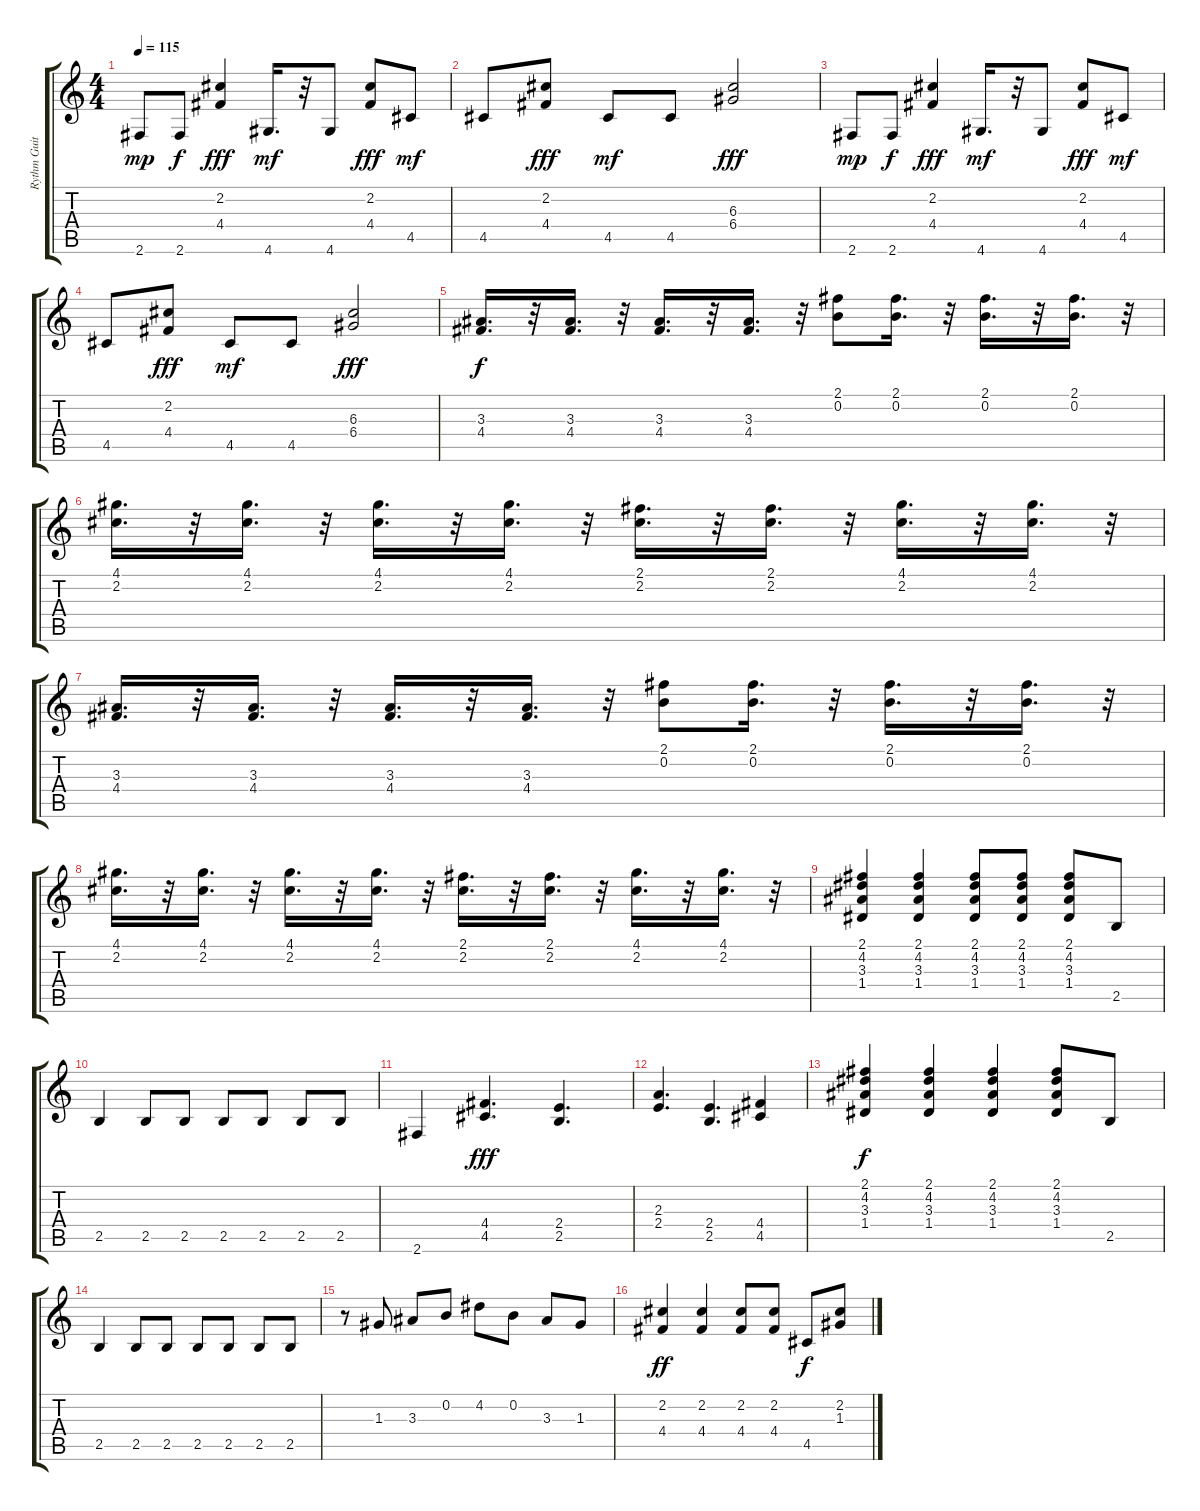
\track ("Rythm Guitar" "Rythm Guit") {instrument electricguitarjazz}
\staff {score tabs}
\tuning (E4 B3 G3 D3 A2 E2) {hide}
\ts (4 4)
\tempo 115
\clef g2
\ks c
2.6.8{dy mp} 2.6.8{dy f} (2.2 4.4).4{dy fff} 4.6.16{d dy mf} r.32 4.6.8 (2.2 4.4).8{dy fff} 4.5.8{dy mf} |
4.5.8 (2.2 4.4).8{dy fff} 4.5.8{dy mf} 4.5.8 (6.3 6.4).2{dy fff} |
2.6.8{dy mp} 2.6.8{dy f} (2.2 4.4).4{dy fff} 4.6.16{d dy mf} r.32 4.6.8 (2.2 4.4).8{dy fff} 4.5.8{dy mf} |
4.5.8 (2.2 4.4).8{dy fff} 4.5.8{dy mf} 4.5.8 (6.3 6.4).2{dy fff} |
(3.3 4.4).16{d dy f} r.32 (3.3 4.4).16{d} r.32 (3.3 4.4).16{d} r.32 (3.3 4.4).16{d} r.32 (2.1 0.2).8 (2.1 0.2).16{d} r.32 (2.1 0.2).16{d} r.32 (2.1 0.2).16{d} r.32 |
(4.1 2.2).16{d} r.32 (4.1 2.2).16{d} r.32 (4.1 2.2).16{d} r.32 (4.1 2.2).16{d} r.32 (2.1 2.2).16{d} r.32 (2.1 2.2).16{d} r.32 (4.1 2.2).16{d} r.32 (4.1 2.2).16{d} r.32 |
(3.3 4.4).16{d} r.32 (3.3 4.4).16{d} r.32 (3.3 4.4).16{d} r.32 (3.3 4.4).16{d} r.32 (2.1 0.2).8 (2.1 0.2).16{d} r.32 (2.1 0.2).16{d} r.32 (2.1 0.2).16{d} r.32 |
(4.1 2.2).16{d} r.32 (4.1 2.2).16{d} r.32 (4.1 2.2).16{d} r.32 (4.1 2.2).16{d} r.32 (2.1 2.2).16{d} r.32 (2.1 2.2).16{d} r.32 (4.1 2.2).16{d} r.32 (4.1 2.2).16{d} r.32 |
(2.1 4.2 3.3 1.4).4 (2.1 4.2 3.3 1.4).4 (2.1 4.2 3.3 1.4).8 (2.1 4.2 3.3 1.4).8 (2.1 4.2 3.3 1.4).8 2.5.8 |
2.5.4 2.5.8 2.5.8 2.5.8 2.5.8 2.5.8 2.5.8 |
2.6.4 (4.4 4.5).4{d dy fff} (2.4 2.5).4{d} |
(2.3 2.4).4{d} (2.4 2.5).4{d} (4.4 4.5).4 |
(2.1 4.2 3.3 1.4).4{dy f} (2.1 4.2 3.3 1.4).4 (2.1 4.2 3.3 1.4).4 (2.1 4.2 3.3 1.4).8 2.5.8 |
2.5.4 2.5.8 2.5.8 2.5.8 2.5.8 2.5.8 2.5.8 |
r.8 1.3.8 3.3.8 0.2.8 4.2.8 0.2.8 3.3.8 1.3.8 |
(2.2 4.4).4{dy ff} (2.2 4.4).4 (2.2 4.4).8 (2.2 4.4).8 4.5.8{dy f} (2.2 1.3).8
